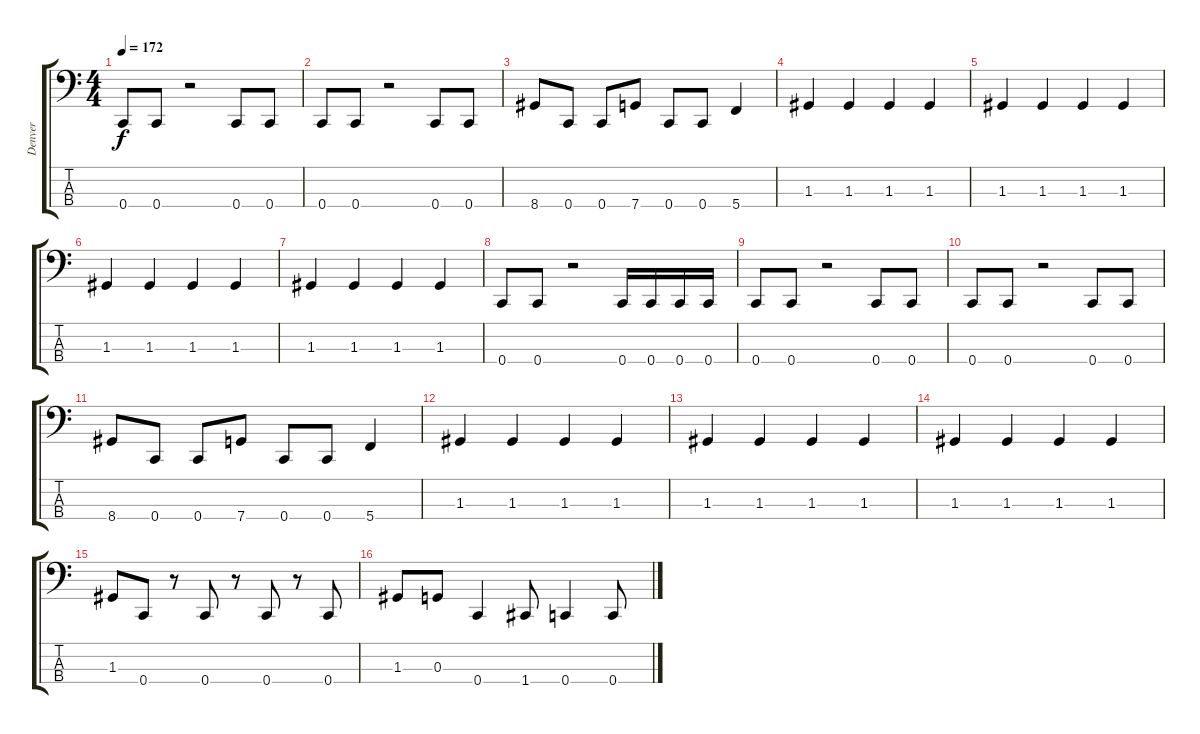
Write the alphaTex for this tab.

\track ("Denver" "Denver") {instrument electricbassfinger}
\staff {score tabs}
\tuning (F2 C2 G1 C1) {hide}
\ts (4 4)
\tempo 172
\clef f4
\ks c
0.4.8{dy f} 0.4.8 r.2 0.4.8 0.4.8 |
0.4.8 0.4.8 r.2 0.4.8 0.4.8 |
8.4.8 0.4.8 0.4.8 7.4.8 0.4.8 0.4.8 5.4.4 |
1.3.4 1.3.4 1.3.4 1.3.4 |
1.3.4 1.3.4 1.3.4 1.3.4 |
1.3.4 1.3.4 1.3.4 1.3.4 |
1.3.4 1.3.4 1.3.4 1.3.4 |
0.4.8 0.4.8 r.2 0.4.16 0.4.16 0.4.16 0.4.16 |
0.4.8 0.4.8 r.2 0.4.8 0.4.8 |
0.4.8 0.4.8 r.2 0.4.8 0.4.8 |
8.4.8 0.4.8 0.4.8 7.4.8 0.4.8 0.4.8 5.4.4 |
1.3.4 1.3.4 1.3.4 1.3.4 |
1.3.4 1.3.4 1.3.4 1.3.4 |
1.3.4 1.3.4 1.3.4 1.3.4 |
1.3.8 0.4.8 r.8 0.4.8 r.8 0.4.8 r.8 0.4.8 |
1.3.8 0.3.8 0.4.4 1.4.8 0.4.4 0.4.8
